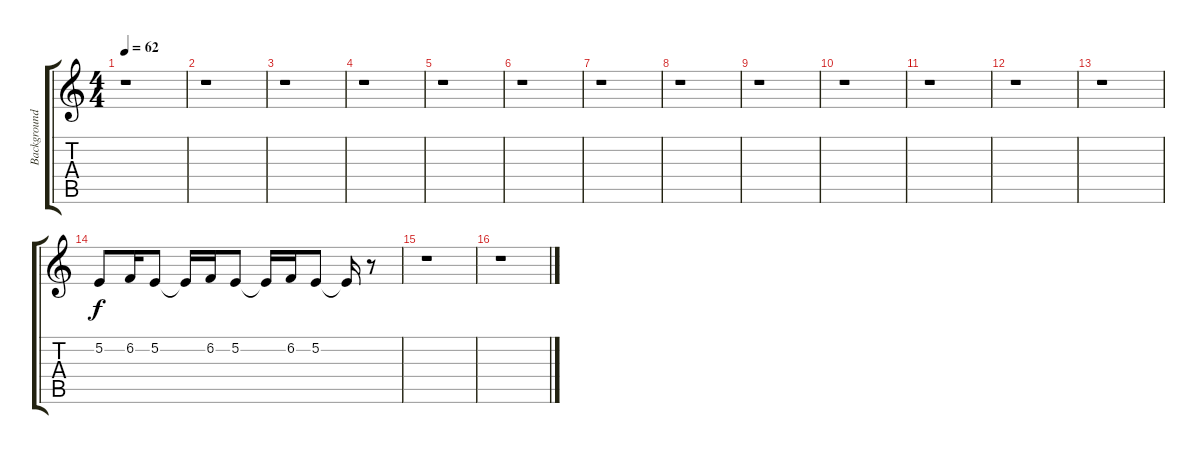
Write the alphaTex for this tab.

\track ("Background Vocals" "Background") {instrument choiraahs}
\staff {score tabs}
\tuning (E4 B3 G3 D3 A2 E2) {hide}
\ts (4 4)
\tempo 62
\clef g2
\ks c
r.1{dy f} |
r.1 |
r.1 |
r.1 |
r.1 |
r.1 |
r.1 |
r.1 |
r.1 |
r.1 |
r.1 |
r.1 |
r.1 |
5.2.8 6.2.16 5.2.8 5.2{t}.16 6.2.16 5.2.8 5.2{t}.16 6.2.16 5.2.8 5.2{t}.16 r.8 |
r.1 |
r.1
